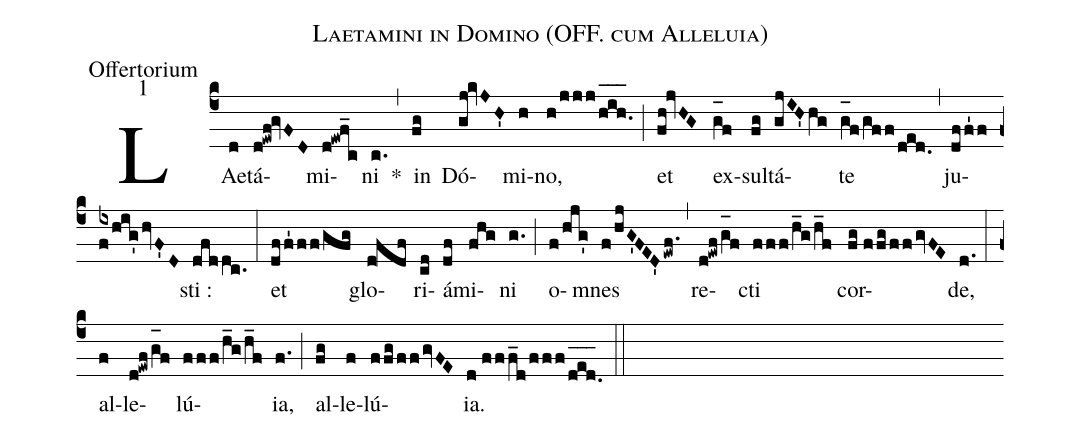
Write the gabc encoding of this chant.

name:Laetamini in Domino (OFF. cum Alleluia);
office-part:Offertorium;
mode:1;
%%
(c4) LAe(d)tá(d!ewf!gvFD)mi(d!ewf_c)ni(c.) *(,) in(fg) Dó(gj!kvJH')mi(h)no,(h/jjj/h_[oh:h]i_[oh:h]h._[oh:h]) (;) et(fh!jvHG) ex(g_[oh:h]f)sul(fg)tá(gjIH'hg)te(g_[oh:h]f/gff/ded.) (,) ju(dff'1f/[1]{ix}f/hig'hvF'D)sti :(dfddc.) (:) et(dff'1ff/gfg) glo(d!fdf)ri(cd)á(df)mi(fhg)ni(g.) (;) o(f/hjg')mnes(f/hjG'FED'ewf.) (,) re(d!ewf/g_[oh:h]f)cti(fff/h_g/h_f) cor(fg//ffg/ffgvFE)de,(d.) (:) al(f)le(d!ewf/g_[oh:h]f)lú(fff/h_g/h_f){ia},(f.) (;) al(fg)le(f)lú(ffg/ffgvFE){ia}.(d//fff_d/fff/d_[oh:h]e_[oh:h]d._[oh:h]) (::)
